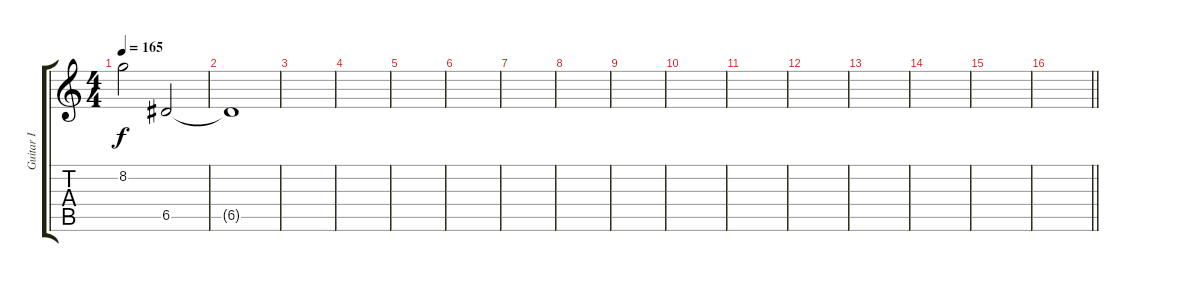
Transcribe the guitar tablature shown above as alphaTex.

\track ("Guitar I" "Guitar I") {instrument distortionguitar}
\staff {score tabs}
\tuning (E4 B3 G3 D3 A2 D2) {hide}
\ts (4 4)
\tempo 165
\clef g2
\ks c
8.2{t}.2{dy f} 6.5.2 |
6.5{t}.1 |
|
|
|
|
|
|
|
|
|
|
|
|
|
\barLineRight lightlight
